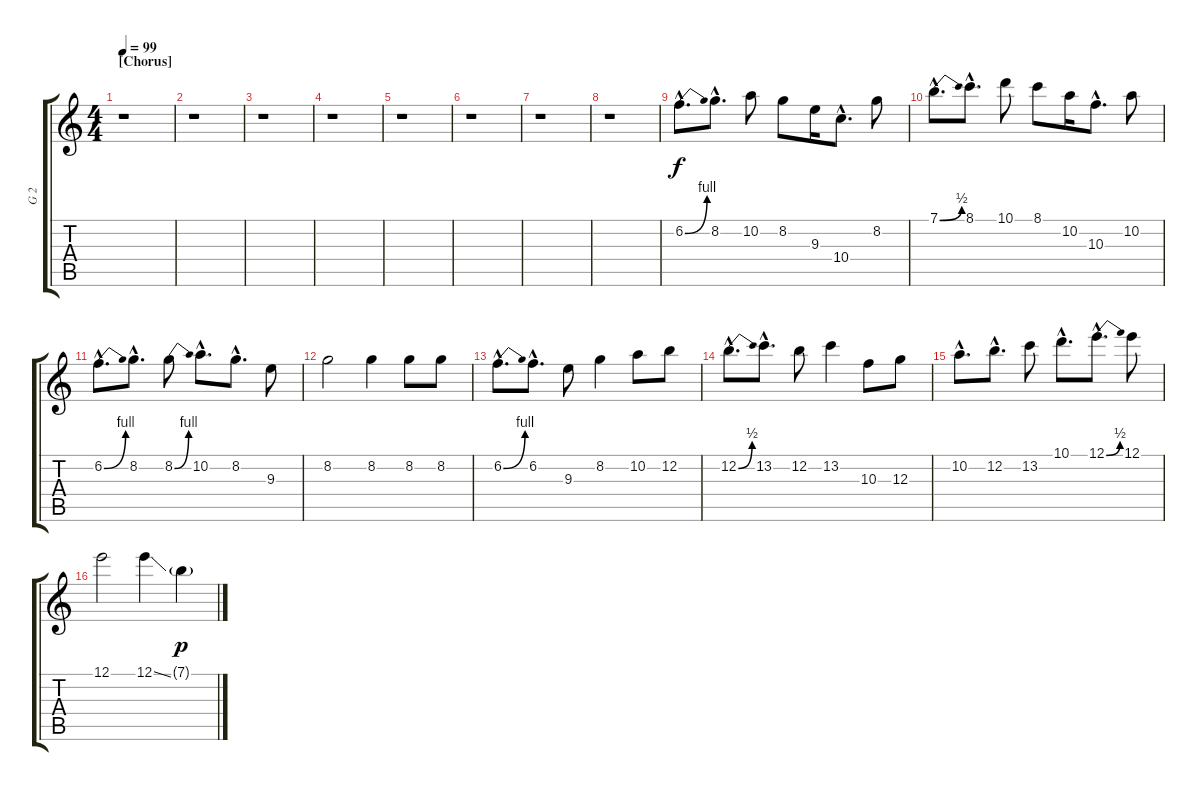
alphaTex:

\track ("G 2" "G 2") {instrument distortionguitar}
\staff {score tabs}
\tuning (E4 B3 G3 D3 A2 E2) {hide}
\ts (4 4)
\section ("" "[Chorus]")
\tempo 99
\clef g2
\ks c
r.1{dy f instrument distortionguitar} |
r.1 |
r.1 |
r.1 |
r.1 |
r.1 |
r.1 |
r.1 |
\section ("" "")
6.2{be (bend 0 0 60 4) hac}.8{d} 8.2{hac}.8{d} 10.2.8 8.2.8 9.3.16 10.4{hac}.8{d} 8.2.8 |
7.1{be (bend 0 0 60 2) hac}.8{d} 8.1{hac}.8{d} 10.1.8 8.1.8 10.2.16 10.3{hac}.8{d} 10.2.8 |
6.2{be (bend 0 0 60 4) hac}.8{d} 8.2{hac}.8{d} 8.2{be (bend 0 0 60 4)}.8 10.2{hac}.8{d} 8.2{hac}.8{d} 9.3.8 |
8.2.2 8.2.4 8.2.8 8.2.8 |
\section ("" "")
6.2{be (bend 0 0 60 4) hac}.8{d} 6.2{hac}.8{d} 9.3.8 8.2.4 10.2.8 12.2.8 |
12.2{be (bend 0 0 60 2) hac}.8{d} 13.2{hac}.8{d} 12.2.8 13.2.4 10.3.8 12.3.8 |
10.2{hac}.8{d} 12.2{hac}.8{d} 13.2.8 10.1{hac}.8{d} 12.1{be (bend 0 0 60 2) hac}.8{d} 12.1.8 |
12.1.2 12.1{ss}.4 7.1{g}.4{dy p}
